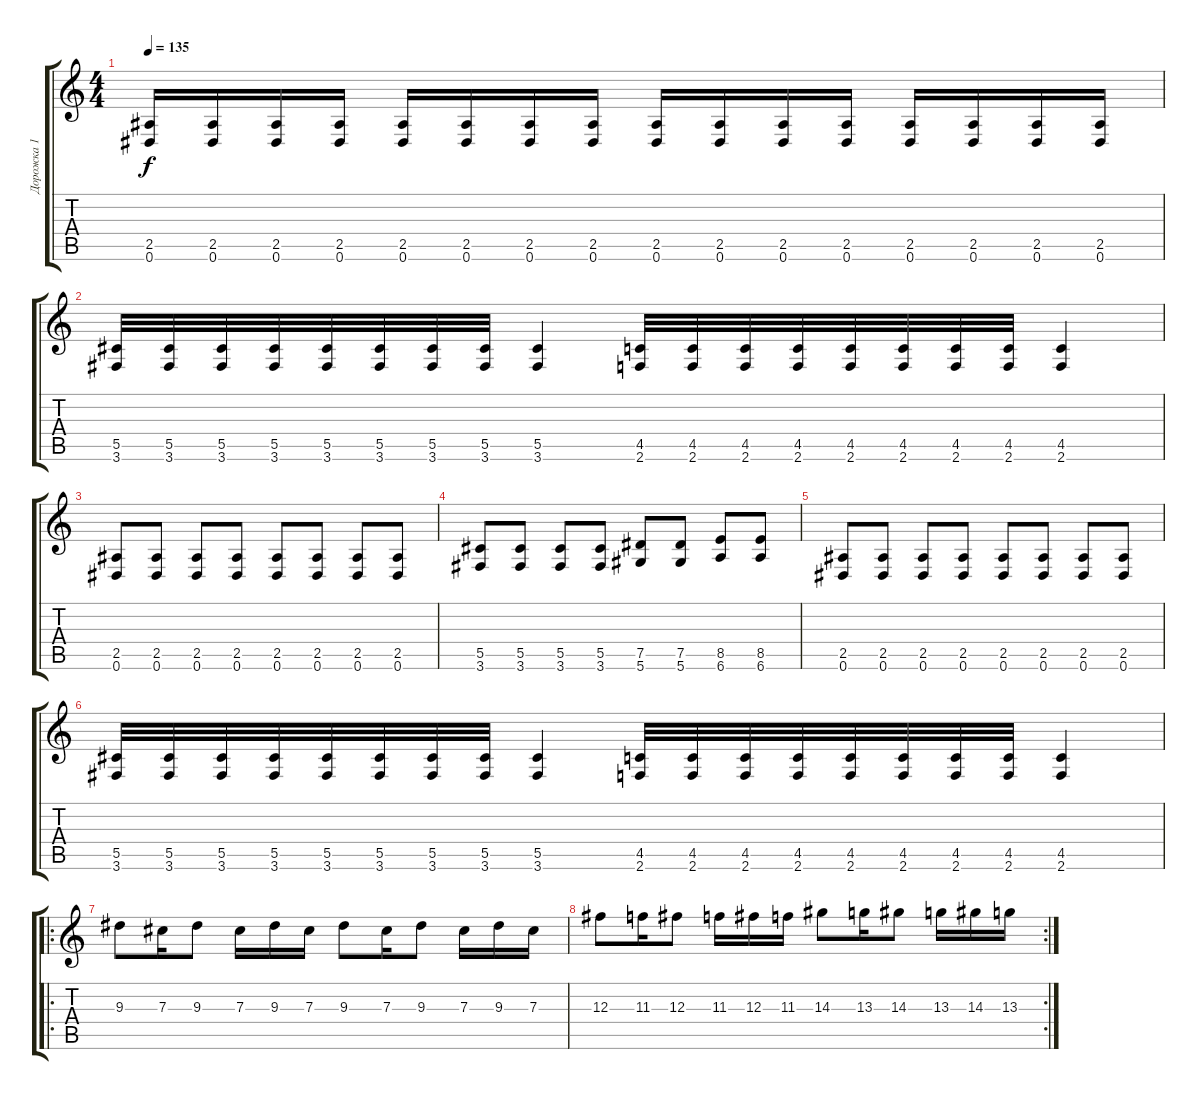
\track ("Дорожка 1" "Дорожка 1") {instrument distortionguitar}
\staff {score tabs}
\tuning (Eb4 Bb3 Gb3 Db3 Ab2 Eb2) {hide}
\ts (4 4)
\tempo 135
\clef g2
\ks c
(2.5 0.6).16{dy f} (2.5 0.6).16 (2.5 0.6).16 (2.5 0.6).16 (2.5 0.6).16 (2.5 0.6).16 (2.5 0.6).16 (2.5 0.6).16 (2.5 0.6).16 (2.5 0.6).16 (2.5 0.6).16 (2.5 0.6).16 (2.5 0.6).16 (2.5 0.6).16 (2.5 0.6).16 (2.5 0.6).16 |
(5.5 3.6).32 (5.5 3.6).32 (5.5 3.6).32 (5.5 3.6).32 (5.5 3.6).32 (5.5 3.6).32 (5.5 3.6).32 (5.5 3.6).32 (5.5 3.6).4 (4.5 2.6).32 (4.5 2.6).32 (4.5 2.6).32 (4.5 2.6).32 (4.5 2.6).32 (4.5 2.6).32 (4.5 2.6).32 (4.5 2.6).32 (4.5 2.6).4 |
(2.5 0.6).8 (2.5 0.6).8 (2.5 0.6).8 (2.5 0.6).8 (2.5 0.6).8 (2.5 0.6).8 (2.5 0.6).8 (2.5 0.6).8 |
(5.5 3.6).8 (5.5 3.6).8 (5.5 3.6).8 (5.5 3.6).8 (7.5 5.6).8 (7.5 5.6).8 (8.5 6.6).8 (8.5 6.6).8 |
(2.5 0.6).8 (2.5 0.6).8 (2.5 0.6).8 (2.5 0.6).8 (2.5 0.6).8 (2.5 0.6).8 (2.5 0.6).8 (2.5 0.6).8 |
(5.5 3.6).32 (5.5 3.6).32 (5.5 3.6).32 (5.5 3.6).32 (5.5 3.6).32 (5.5 3.6).32 (5.5 3.6).32 (5.5 3.6).32 (5.5 3.6).4 (4.5 2.6).32 (4.5 2.6).32 (4.5 2.6).32 (4.5 2.6).32 (4.5 2.6).32 (4.5 2.6).32 (4.5 2.6).32 (4.5 2.6).32 (4.5 2.6).4 |
\ro
9.3.8 7.3.16 9.3.8 7.3.16 9.3.16 7.3.16 9.3.8 7.3.16 9.3.8 7.3.16 9.3.16 7.3.16 |
\rc 2
12.3.8 11.3.16 12.3.8 11.3.16 12.3.16 11.3.16 14.3.8 13.3.16 14.3.8 13.3.16 14.3.16 13.3.16
